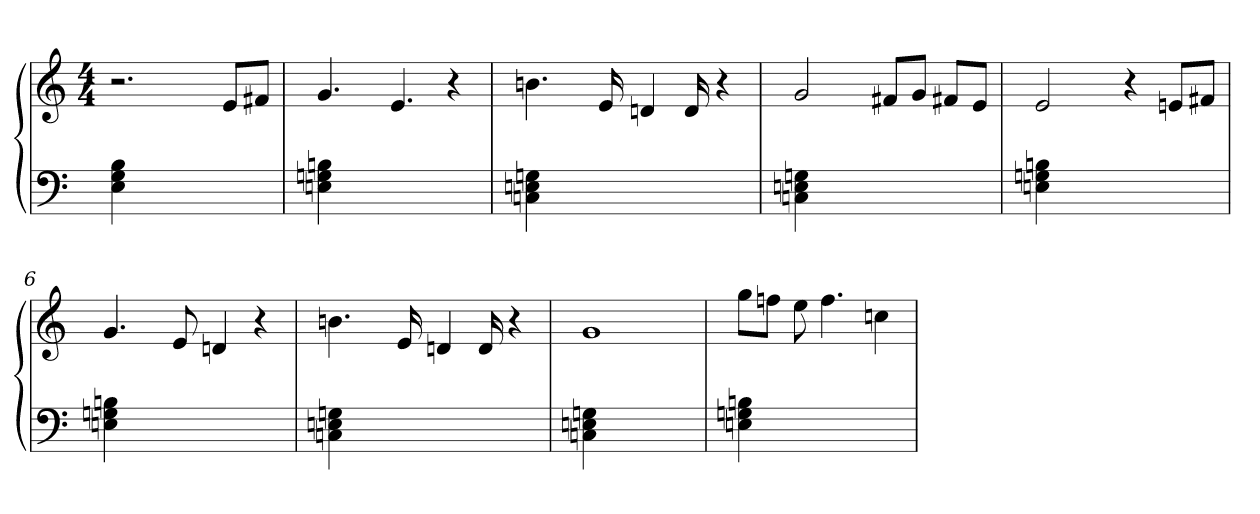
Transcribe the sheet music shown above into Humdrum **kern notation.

**kern	**kern
*part2	*part1
*staff2	*staff1
*	*M4/4
=1	=1
4E 4G 4B	2.r
2.ryy	.
.	8eL
.	8f#XJ
=2	=2
4En 4Gn 4Bn	4.g
2.ryy	.
.	4.e
.	4r
=3	=3
4Cn 4En 4Gn	4.bn
2.ryy	.
.	16e
.	4dn
.	16d
.	4r
=4	=4
4Cn 4En 4Gn	2g
2.ryy	.
.	8f#XL
.	8gJ
.	8f#XL
.	8eJ
=5	=5
4En 4Gn 4Bn	2e
2.ryy	.
.	4r
.	8enL
.	8f#XJ
=6	=6
4En 4Gn 4Bn	4.g
2.ryy	.
.	8e
.	4dn
.	4r
=7	=7
4Cn 4En 4Gn	4.bn
2.ryy	.
.	16e
.	4dn
.	16d
.	4r
=8	=8
4Cn 4En 4Gn	1g
2.ryy	.
=9	=9
4En 4Gn 4Bn	8ggL
.	8ffnJ
2.ryy	8ee
.	4.ff
.	4ccn
=	=
*-	*-
